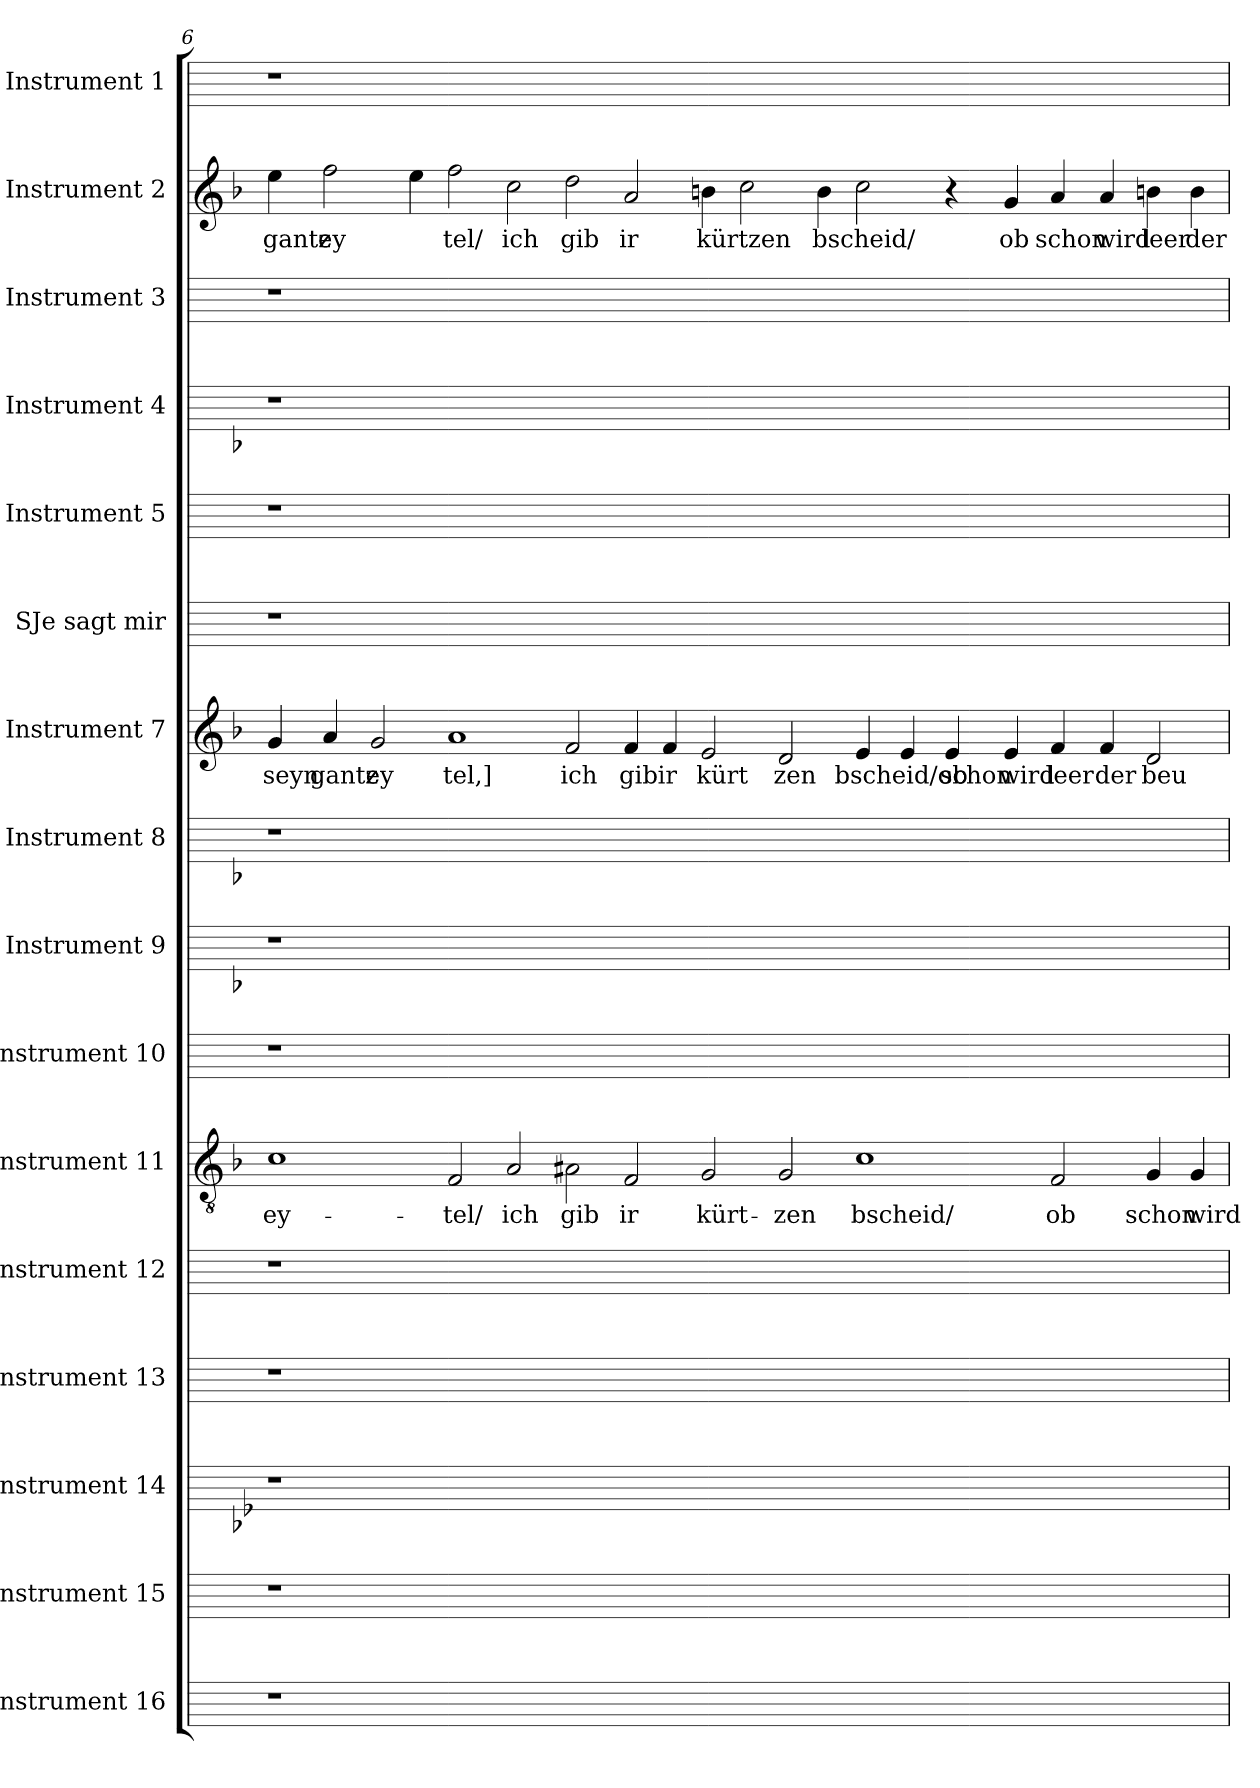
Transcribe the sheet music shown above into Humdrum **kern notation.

**kern	**kern	**kern	**kern	**kern	**kern	**text	**kern	**kern	**kern	**kern	**text	**kern	**kern	**kern	**kern	**kern	**text	**kern
*part16	*part15	*part14	*part13	*part12	*part11	*part11	*part10	*part9	*part8	*part7	*part7	*part6	*part5	*part4	*part3	*part2	*part2	*part1
*staff16	*staff15	*staff14	*staff13	*staff12	*staff11	*staff11	*staff10	*staff9	*staff8	*staff7	*staff7	*staff6	*staff5	*staff4	*staff3	*staff2	*staff2	*staff1
*I"Instrument 16	*I"Instrument 15	*I"Instrument 14	*I"Instrument 13	*I"Instrument 12	*I"Instrument 11	*	*I"Instrument 10	*I"Instrument 9	*I"Instrument 8	*I"Instrument 7	*	*I"SJe sagt mir	*I"Instrument 5	*I"Instrument 4	*I"Instrument 3	*I"Instrument 2	*	*I"Instrument 1
!!LO:LB:g=z
*	*	*	*	*	*clefGv2	*	*	*	*	*clefG2	*	*	*	*	*	*clefG2	*	*
*ITrd1c2	*ITrd1c2	*	*ITrd1c2	*ITrd1c2	*ITrd1c2	*	*ITrd1c2	*ITrd-3c-5	*ITrd-3c-5	*ITrd1c2	*	*ITrd1c2	*ITrd1c2	*ITrd-3c-5	*ITrd1c2	*ITrd1c2	*	*ITrd-3c-5
*	*	*k[b-e-]	*	*	*k[b-e-a-]	*	*	*k[b-e-]	*k[b-e-]	*k[b-e-a-]	*	*	*	*k[b-e-]	*	*k[b-e-a-]	*	*
*	*	*B-:	*	*	*E-:	*	*	*B-:	*B-:	*E-:	*	*	*	*B-:	*	*E-:	*	*
=6	=6	=6	=6	=6	=6	=6	=6	=6	=6	=6	=6	=6	=6	=6	=6	=6	=6	=6
!	!	!	!	!	!	!LO:LY:b:cj	!	!	!	!	!LO:LY:b:cj	!	!	!	!	!	!LO:LY:b:cj	!
1r	1r	1r	1r	1r	1B-	ey-	1r	1r	1r	4f/	seyn	1r	1r	1r	1r	4dd\	gantz	1r
!	!	!	!	!	!	!	!	!	!	!	!LO:LY:b:cj	!	!	!	!	!	!LO:LY:b:cj	!
.	.	.	.	.	.	.	.	.	.	4g/	gantz	.	.	.	.	2ee-\	ey	.
!	!	!	!	!	!	!	!	!	!	!	!LO:LY:b:cj	!	!	!	!	!	!	!
.	.	.	.	.	.	.	.	.	.	2f/	ey	.	.	.	.	.	.	.
.	.	.	.	.	.	.	.	.	.	.	.	.	.	.	.	4dd\	.	.
!	!	!	!	!	!	!LO:LY:b:cj	!	!	!	!	!LO:LY:b:cj	!	!	!	!	!	!LO:LY:b:cj	!
00ryy	00ryy	00ryy	00ryy	00ryy	2E-/	-tel/	00ryy	00ryy	00ryy	1g	tel,]	00ryy	00ryy	00ryy	00ryy	2ee-\	tel/	00ryy
!	!	!	!	!	!	!LO:LY:b:cj	!	!	!	!	!	!	!	!	!	!	!LO:LY:b:cj	!
.	.	.	.	.	2G/	ich	.	.	.	.	.	.	.	.	.	2b-\	ich	.
!	!	!	!	!	!	!LO:LY:b:cj	!	!	!	!	!LO:LY:b:cj	!	!	!	!	!	!LO:LY:b:cj	!
.	.	.	.	.	2G#\	gib	.	.	.	2e-/	ich	.	.	.	.	2cc\	gib	.
!	!	!	!	!	!	!LO:LY:b:cj	!	!	!	!	!LO:LY:b:cj	!	!	!	!	!	!LO:LY:b:cj	!
.	.	.	.	.	2E-/	ir	.	.	.	4e-/	gib	.	.	.	.	2g/	ir	.
!	!	!	!	!	!	!	!	!	!	!	!LO:LY:b:cj	!	!	!	!	!	!	!
.	.	.	.	.	.	.	.	.	.	4e-/	ir	.	.	.	.	.	.	.
!	!	!	!	!	!	!LO:LY:b:cj	!	!	!	!	!LO:LY:b:cj	!	!	!	!	!	!LO:LY:b:cj	!
.	.	.	.	.	2F/	kürt-	.	.	.	2d/	kürt	.	.	.	.	4an\	kürtzen	.
.	.	.	.	.	.	.	.	.	.	.	.	.	.	.	.	2b-\	.	.
!	!	!	!	!	!	!LO:LY:b:cj	!	!	!	!	!LO:LY:b:cj	!	!	!	!	!	!	!
.	.	.	.	.	2F/	-zen	.	.	.	2c/	zen	.	.	.	.	.	.	.
!	!	!	!	!	!	!	!	!	!	!	!	!	!	!	!	!	!LO:LY:b	!
.	.	.	.	.	.	.	.	.	.	.	.	.	.	.	.	4a\	bscheid/	.
!	!	!	!	!	!	!LO:LY:b:cj	!	!	!	!	!LO:LY:b:cj	!	!	!	!	!	!	!
.	.	.	.	.	1B-	bscheid/	.	.	.	4d/	bscheid/ob	.	.	.	.	2b-\	.	.
.	.	.	.	.	.	.	.	.	.	4d/	.	.	.	.	.	.	.	.
!	!	!	!	!	!	!	!	!	!	!	!LO:LY:b:cj	!	!	!	!	!	!	!
.	.	.	.	.	.	.	.	.	.	4d/	schon	.	.	.	.	4r	.	.
!	!	!	!	!	!	!	!	!	!	!	!LO:LY:b:cj	!	!	!	!	!	!LO:LY:b:cj	!
.	.	.	.	.	.	.	.	.	.	4d/	wird	.	.	.	.	4f/	ob	.
!	!	!	!	!	!	!LO:LY:b:cj	!	!	!	!	!LO:LY:b:cj	!	!	!	!	!	!LO:LY:b:cj	!
1ryy	1ryy	1ryy	1ryy	1ryy	2E-/	ob	1ryy	1ryy	1ryy	4e-/	leer	1ryy	1ryy	1ryy	1ryy	4g/	schon	1ryy
!	!	!	!	!	!	!	!	!	!	!	!LO:LY:b:cj	!	!	!	!	!	!LO:LY:b:cj	!
.	.	.	.	.	.	.	.	.	.	4e-/	der	.	.	.	.	4g/	wird	.
!	!	!	!	!	!	!LO:LY:b:cj	!	!	!	!	!LO:LY:b:cj	!	!	!	!	!	!LO:LY:b:cj	!
.	.	.	.	.	4F/	schon	.	.	.	2c/	beu	.	.	.	.	4an\	leer	.
!	!	!	!	!	!	!LO:LY:b:cj	!	!	!	!	!	!	!	!	!	!	!LO:LY:b:cj	!
.	.	.	.	.	4F/	wird	.	.	.	.	.	.	.	.	.	4a\	der	.
=	=	=	=	=	=	=	=	=	=	=	=	=	=	=	=	=	=	=
*-	*-	*-	*-	*-	*-	*-	*-	*-	*-	*-	*-	*-	*-	*-	*-	*-	*-	*-
